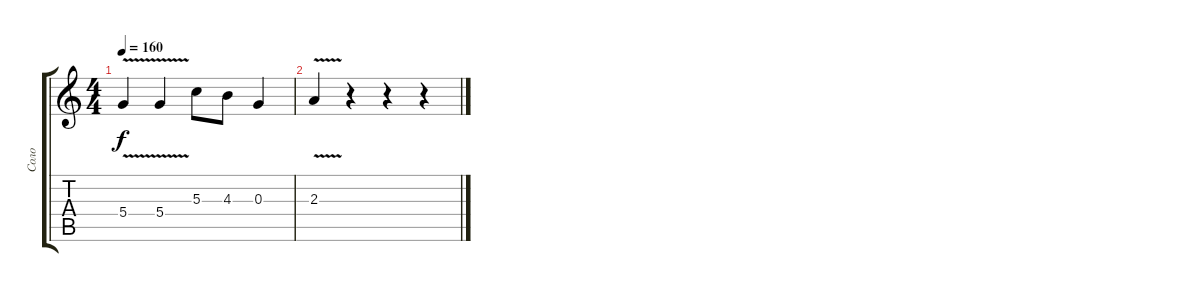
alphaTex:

\track ("Соло" "Соло") {instrument overdrivenguitar}
\staff {score tabs}
\tuning (E4 B3 G3 D3 A2 E2) {hide}
\ts (4 4)
\tempo 160
\clef g2
\ks c
5.4{v}.4{dy f} 5.4{v}.4 5.3.8 4.3.8 0.3.4 |
2.3{v}.4 r.4 r.4 r.4
